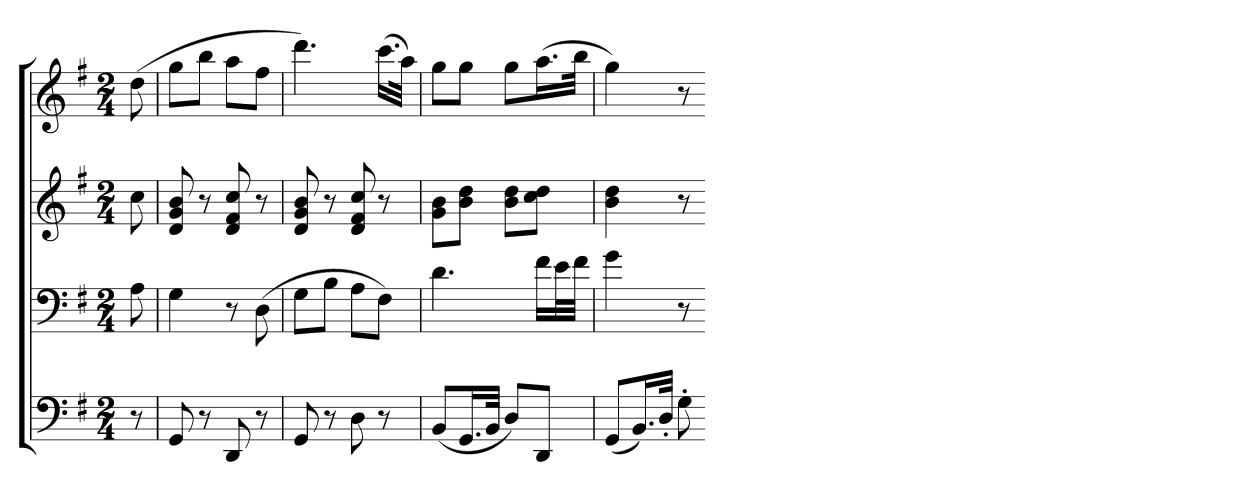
**kern	**kern	**kern	**kern
*part4	*part3	*part2	*part1
*staff4	*staff3	*staff2	*staff1
*clefF4	*clefF4	*clefG2	*clefG2
*k[f#]	*k[f#]	*k[f#]	*k[f#]
*G:	*G:	*G:	*G:
*M2/4	*M2/4	*M2/4	*M2/4
=	=	=	=
8r	8A	8cc	(8dd
=16	=16	=16	=16
8GG	4G	8d 8g 8b	8ggL
8r	.	8r	8bbJ
8DD	8r	8d 8f# 8cc	8aaL
8r	(8D	8r	8ff#J
=17	=17	=17	=17
8GG	8GL	8d 8g 8b	4.ddd)
8r	8BJ	8r	.
8D	8AL	8d 8f# 8cc	.
8r	8F#J)	8r	(16.cccLL
.	.	.	32aaJJk)
=18	=18	=18	=18
(8BBL	4.d	8g 8bL	8ggL
16.GGL	.	8b 8ddJ	8ggJ
32BBJJk	.	.	.
8DL)	.	8b 8ddL	8ggL
8DDJ	16f#LL	8cc 8ddJ	(16.aaL
.	32eL	.	.
.	32f#JJJ	.	32bbJJk
=19	=19	=19	=19
(8GGL	4g	4b 4dd	4gg)
16.BBL)	.	.	.
32D'JJk	.	.	.
8G'	8r	8r	8r
=-	=-	=-	=-
*-	*-	*-	*-
